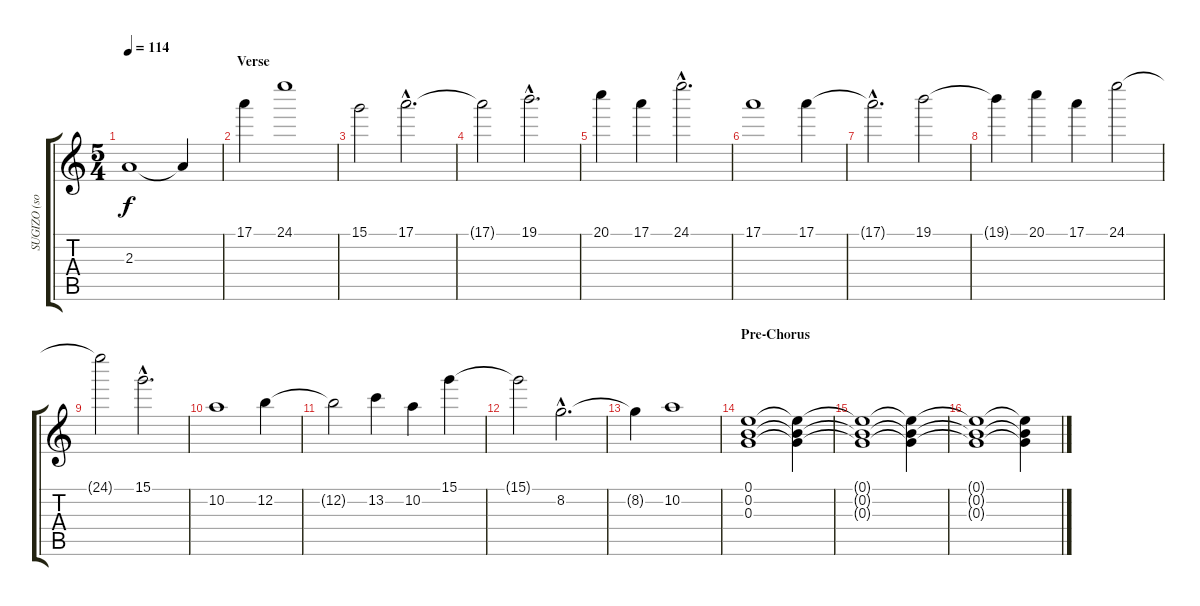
\track ("SUGIZO (solo guitar)" "SUGIZO (so") {instrument overdrivenguitar}
\staff {score tabs}
\tuning (E4 B3 G3 D3 A2 E2) {hide}
\ts (5 4)
\tempo 114
\clef g2
\ks c
2.3{t}.1{dy f} 2.3{t}.4 |
\section ("" "Verse")
17.1.4{instrument fx6goblins} 24.1.1{volume 12} |
15.1.2{volume 5} 17.1{hac}.2{d volume 7} |
17.1{t}.2 19.1{hac}.2{d volume 13} |
20.1.4{volume 7} 17.1.4{volume 12} 24.1{hac}.2{d volume 12} |
17.1.1{volume 12} 17.1.4{volume 12} |
17.1{hac t}.2{d} 19.1.2{volume 12} |
19.1{t}.4 20.1.4{volume 12} 17.1.4{volume 12} 24.1.2{volume 12} |
24.1{t}.2 15.1{hac}.2{d volume 12} |
10.2.1{volume 12} 12.2.4{volume 12} |
12.2{t}.2 13.2.4{volume 12} 10.2.4{volume 12} 15.1.4 |
15.1{t}.2 8.2{hac}.2{d volume 8} |
8.2{t}.4 10.2.1{volume 12} |
\section ("" "Pre-Chorus")
(0.1 0.2 0.3).1{volume 16 instrument guitarharmonics} (0.1{t} 0.2{t} 0.3{t}).4 |
(0.1{t} 0.2{t} 0.3{t}).1 (0.1{t} 0.2{t} 0.3{t}).4 |
(0.1{t} 0.2{t} 0.3{t}).1 (0.1{t} 0.2{t} 0.3{t}).4
